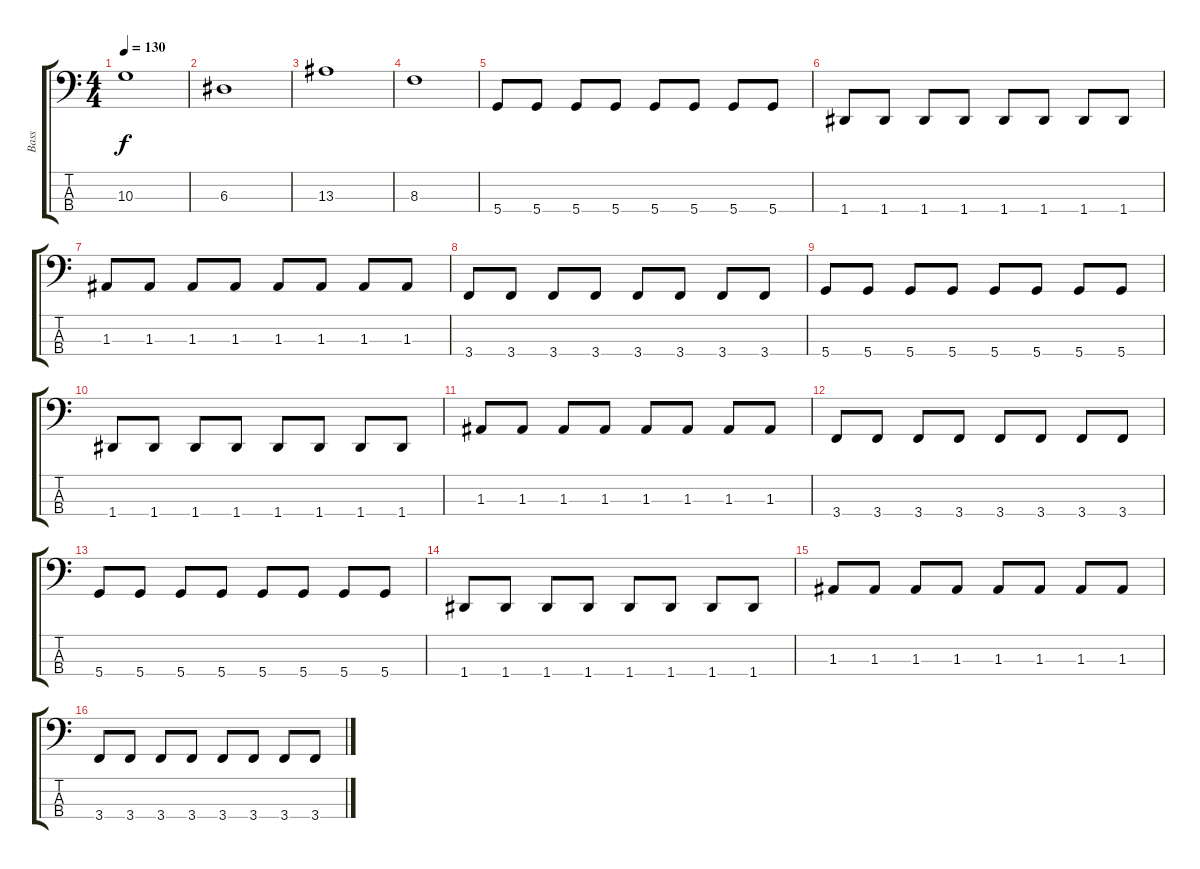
\track ("Bass" "Bass") {instrument electricbasspick}
\staff {score tabs}
\tuning (G2 D2 A1 D1) {hide}
\ts (4 4)
\tempo 130
\clef f4
\ks c
10.3.1{dy f} |
6.3.1 |
13.3.1 |
8.3.1 |
5.4.8 5.4.8 5.4.8 5.4.8 5.4.8 5.4.8 5.4.8 5.4.8 |
1.4.8 1.4.8 1.4.8 1.4.8 1.4.8 1.4.8 1.4.8 1.4.8 |
1.3.8 1.3.8 1.3.8 1.3.8 1.3.8 1.3.8 1.3.8 1.3.8 |
3.4.8 3.4.8 3.4.8 3.4.8 3.4.8 3.4.8 3.4.8 3.4.8 |
5.4.8 5.4.8 5.4.8 5.4.8 5.4.8 5.4.8 5.4.8 5.4.8 |
1.4.8 1.4.8 1.4.8 1.4.8 1.4.8 1.4.8 1.4.8 1.4.8 |
1.3.8 1.3.8 1.3.8 1.3.8 1.3.8 1.3.8 1.3.8 1.3.8 |
3.4.8 3.4.8 3.4.8 3.4.8 3.4.8 3.4.8 3.4.8 3.4.8 |
5.4.8 5.4.8 5.4.8 5.4.8 5.4.8 5.4.8 5.4.8 5.4.8 |
1.4.8 1.4.8 1.4.8 1.4.8 1.4.8 1.4.8 1.4.8 1.4.8 |
1.3.8 1.3.8 1.3.8 1.3.8 1.3.8 1.3.8 1.3.8 1.3.8 |
3.4.8 3.4.8 3.4.8 3.4.8 3.4.8 3.4.8 3.4.8 3.4.8
